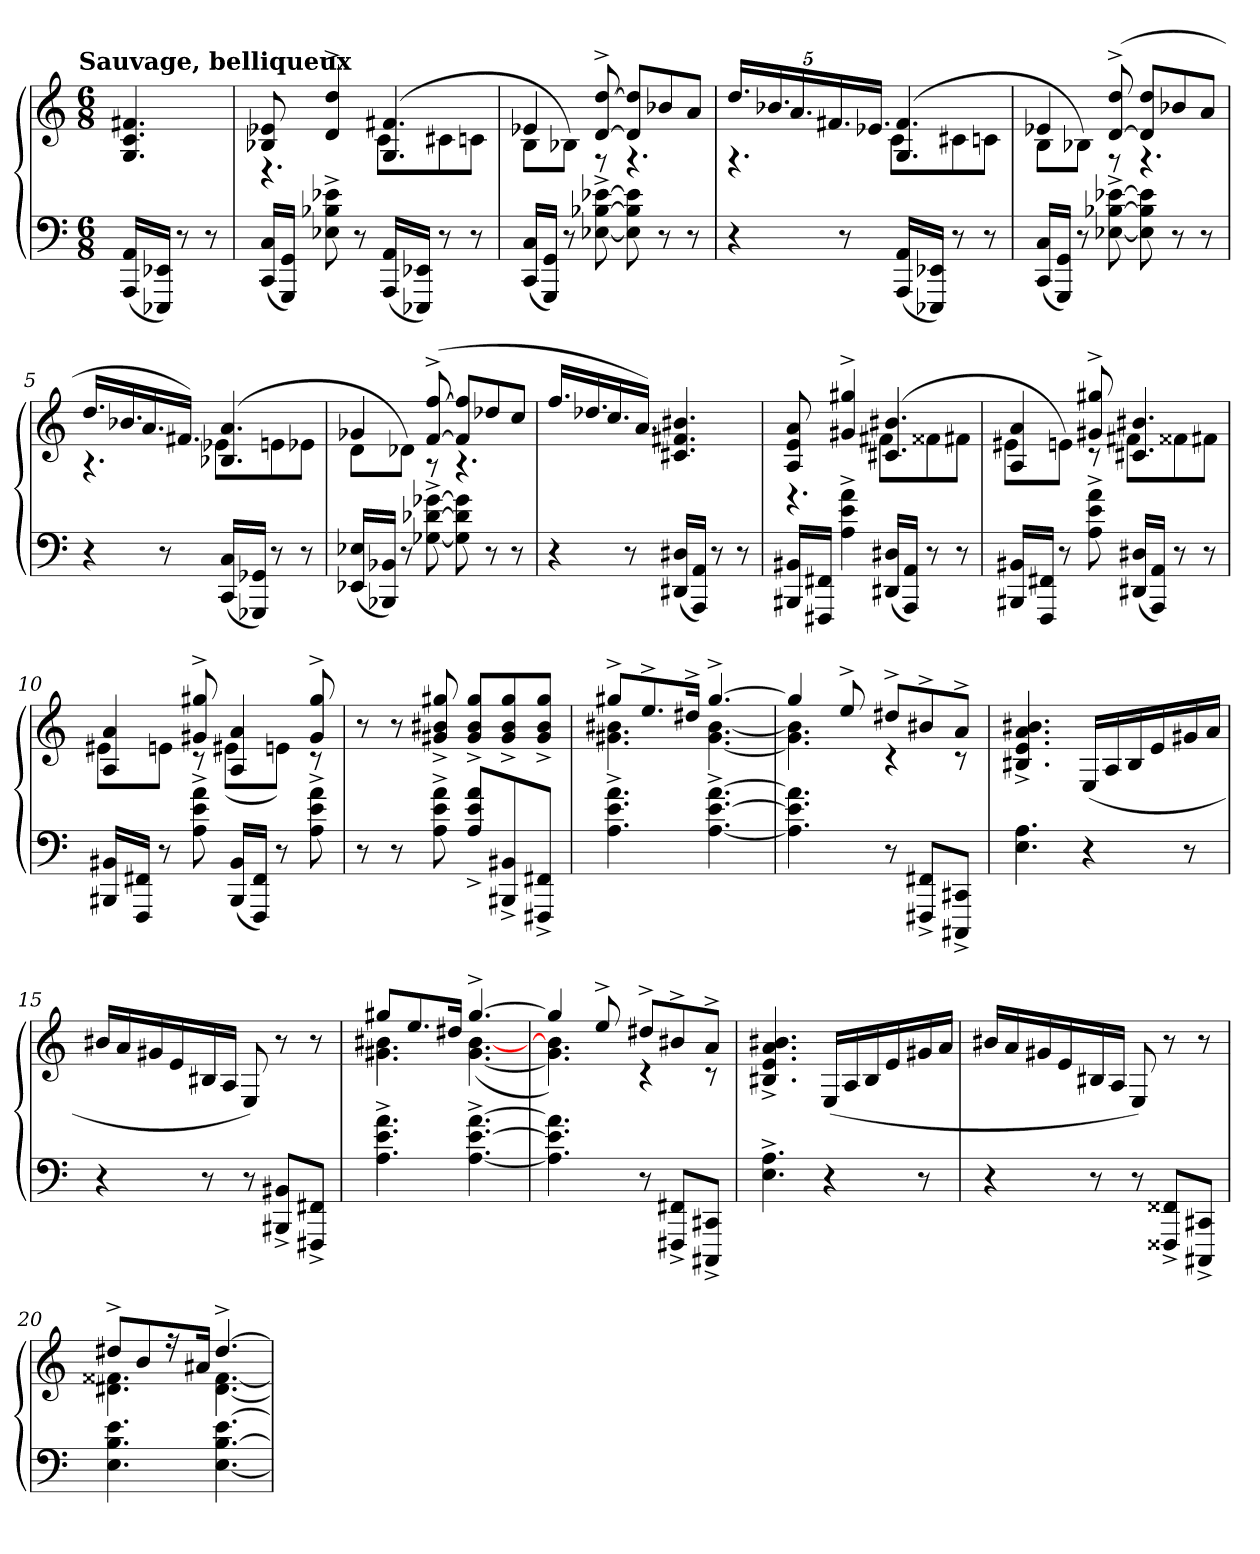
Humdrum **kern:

**kern	**kern
*part1	*part1
*staff2	*staff1
*clefF4	*clefG2
*k[]	*k[]
!!LO:TX:omd:t=Sauvage, belliqueux
*M6/8	*M6/8
=	=
(16AAA/ 16AA/LL	4.G/ 4.c/ 4.f#X/
16EEE-X/ 16EE-X/JJ)	.
8r	.
8r	.
=1	=1
*	*^
(16CC/ 16C/LL	8B-X/ 8e-X/	4.r
16GGG/ 16GG/JJ)	.	.
8E-X^\ 8B-X^\ 8e-X^\	4d^/ 4dd^/	.
8r	.	.
(16AAA/ 16AA/LL	(4.G/ 4.f#X/	8c\L
16EEE-X/ 16EE-X/JJ)	.	.
8r	.	8c#X\
8r	.	8cn\J
=2	=2	=2
(16CC/ 16C/LL	4e-X/	8B\L
16GGG/ 16GG/JJ)	.	.
8r	.	8B-X\J)
[8E-X^\ [8B-X^\ [8e-X^\	[8d^/ [8dd^/	8r
8E-]\ 8B-]\ 8e-]\	8d]/ 8dd]/L	4.r
8r	8b-X/	.
8r	8a/J	.
=3	=3	=3
4r	20.dd/LL	4.r
.	20.b-X/	.
.	20.a/	.
.	20.f#X/	.
8r	.	.
.	20.e-X/JJ	.
(16AAA/ 16AA/LL	(4.G/ 4.f#/	8c\L
16EEE-X/ 16EE-X/JJ)	.	.
8r	.	8c#X\
8r	.	8cn\J
=4	=4	=4
(16CC/ 16C/LL	4e-X/	8B\L
16GGG/ 16GG/JJ)	.	.
8r	.	8B-X\J)
[8E-X^\ [8B-X^\ [8e-X^\	([8d^/ 8dd^/	8r
8E-]\ 8B-]\ 8e-]\	8d]/ 8dd/L	4.r
8r	8b-X/	.
8r	8a/J	.
=5	=5	=5
4r	16.dd/LL	4.r
.	16.b-X/	.
.	16.a/	.
8r	.	.
.	16.f#X/JJ)	.
(16CC/ 16C/LL	(4.B-X/ 4.a/	8e-X\L
16GGG-X/ 16GG-X/JJ)	.	.
8r	.	8en\
8r	.	8e-X\J
=6	=6	=6
(16EE-X/ 16E-X/LL	4g-X/	8d\L
16BBB-X/ 16BB-X/JJ)	.	.
8r	.	8d-X\J)
[8G-X^\ [8d-X^\ [8g-X^\	([8f^/ [8ff^/	8r
8G-]\ 8d-]\ 8g-]\	8f]/ 8ff]/L	4.r
8r	8dd-X/	.
8r	8cc/J	.
*	*v	*v
=7	=7
4r	16.ff/LL
.	16.dd-X/
.	16.cc/
8r	.
.	16.a/JJ)
(16DD#X/ 16D#X/LL	4.c#X/ 4.f#X/ 4.b#X/
16AAA/ 16AA/JJ)	.
8r	.
8r	.
=8	=8
*	*^
16BBB#X/ 16BB#X/LL	8A/ 8e/ 8a/	4.r
16FFF#X/ 16FF#X/JJ	.	.
4A^\ 4e^\ 4a^\	4g#X^/ 4gg#X^/	.
(16DD#X/ 16D#X/LL	(4.c#X/ 4.b#X/	8f#X\L
16AAA/ 16AA/JJ)	.	.
8r	.	8f##X\
8r	.	8f#X\J
=9	=9	=9
16BBB#X/ 16BB#X/LL	4A/ 4a/	8e#X\L
16FFF/ 16FF#X/JJ	.	.
8r	.	8en\J)
8A^\ 8e^\ 8a^\	8g#X^/ 8gg#X^/	8r
(16DD#X/ 16D#X/LL	4.c#X/ 4.b#X/	8f#X\L
16AAA/ 16AA/JJ)	.	.
8r	.	8f##X\
8r	.	8f#X\J
=10	=10	=10
16BBB#X/ 16BB#X/LL	4A/ 4a/	8e#X\L
16FFF/ 16FF#X/JJ	.	.
8r	.	8en\J
8A^\ 8e^\ 8a^\	8g#X^/ 8gg#X^/	8r
(16BBB#/ 16BB#/LL	4A/ 4a/	(8e#X\L
16FFF/ 16FF#/JJ)	.	.
8r	.	8en\J)
8A^\ 8e^\ 8a^\	8g#^/ 8gg#^/	8r
*	*v	*v
=11	=11
8r	8r
8r	8r
8A^\ 8e^\ 8a^\	8g#X^/ 8b#X^/ 8gg#X^/
8A^/ 8e^/ 8a^/L	8g#^/ 8b#^/ 8gg#^/L
8BBB#X^/ 8BB#X^/	8g#^/ 8b#^/ 8gg#^/
8FFF#X^/ 8FF#X^/J	8g#^/ 8b#^/ 8gg#^/J
=12	=12
*	*^
4.A^\ 4.e^\ 4.a^\	8gg#X^/L	4.g#X\ 4.b#X\
.	8.ee^/	.
.	16dd#X^/Jk	.
[4.A^\ [4.e^\ [4.a^\	[4.gg#^/	[4.g#\ [4.b#\
=13	=13	=13
4.A]\ 4.e]\ 4.a]\	4gg#/]	4.g#]\ 4.b#]\
.	8ee^/	.
8r	8dd#X^/L	4r
8FFF#X^/ 8FF#X^/L	8b#X^/	.
8CCC#X^/ 8CC#X^/J	8a^/J	8r
*	*v	*v
=14	=14
4.E\ 4.A\	4.B#X^/ 4.e^/ 4.a^/ 4.b#X^/
4r	(16E/LL
.	16A/
.	16B#/
.	16e/
8r	16g#X/
.	16a/JJ
=15	=15
4r	16b#X/LL
.	16a/
.	16g#X/
.	16e/
8r	16B#X/
.	16A/JJ
8r	8E/)
8BBB#X^/ 8BB#X^/L	8r
8FFF#X^/ 8FF#X^/J	8r
=16	=16
*	*^
4.A^\ 4.e^\ 4.a^\	8gg#X/L	4.g#X\ 4.b#X\
.	8.ee/	.
.	16dd#X/Jk	.
[4.A^\ [4.e^\ [4.a^\	[4.gg#^/	([4.g#\ [4.b#\
=17	=17	=17
4.A]\ 4.e]\ 4.a]\	4gg#/]	4.g#]\ 4.b]\)
.	8ee^/	.
8r	8dd#X^/L	4r
8FFF#X^/ 8FF#X^/L	8b#X^/	.
8CCC#X^/ 8CC#X^/J	8a^/J	8r
*	*v	*v
=18	=18
4.E^\ 4.A^\	4.B#X^/ 4.e^/ 4.a^/ 4.b#X^/
4r	(16E/LL
.	16A/
.	16B#/
.	16e/
8r	16g#X/
.	16a/JJ
=19	=19
4r	16b#X/LL
.	16a/
.	16g#X/
.	16e/
8r	16B#X/
.	16A/JJ
8r	8E/)
8FFF##X^/ 8FF##X^/L	8r
8CCC#X^/ 8CC#X^/J	8r
=20	=20
*	*^
4.E\ 4.B\ 4.e\	8dd#X^/L	4.d#X\ 4.f##X\
.	8b/	.
.	16r	.
.	16a#X/Jk	.
[4.E\ [4.B\ [4.e\	[4.dd#^/	[4.d#\ [4.f##\
*	*v	*v
=	=
*-	*-
